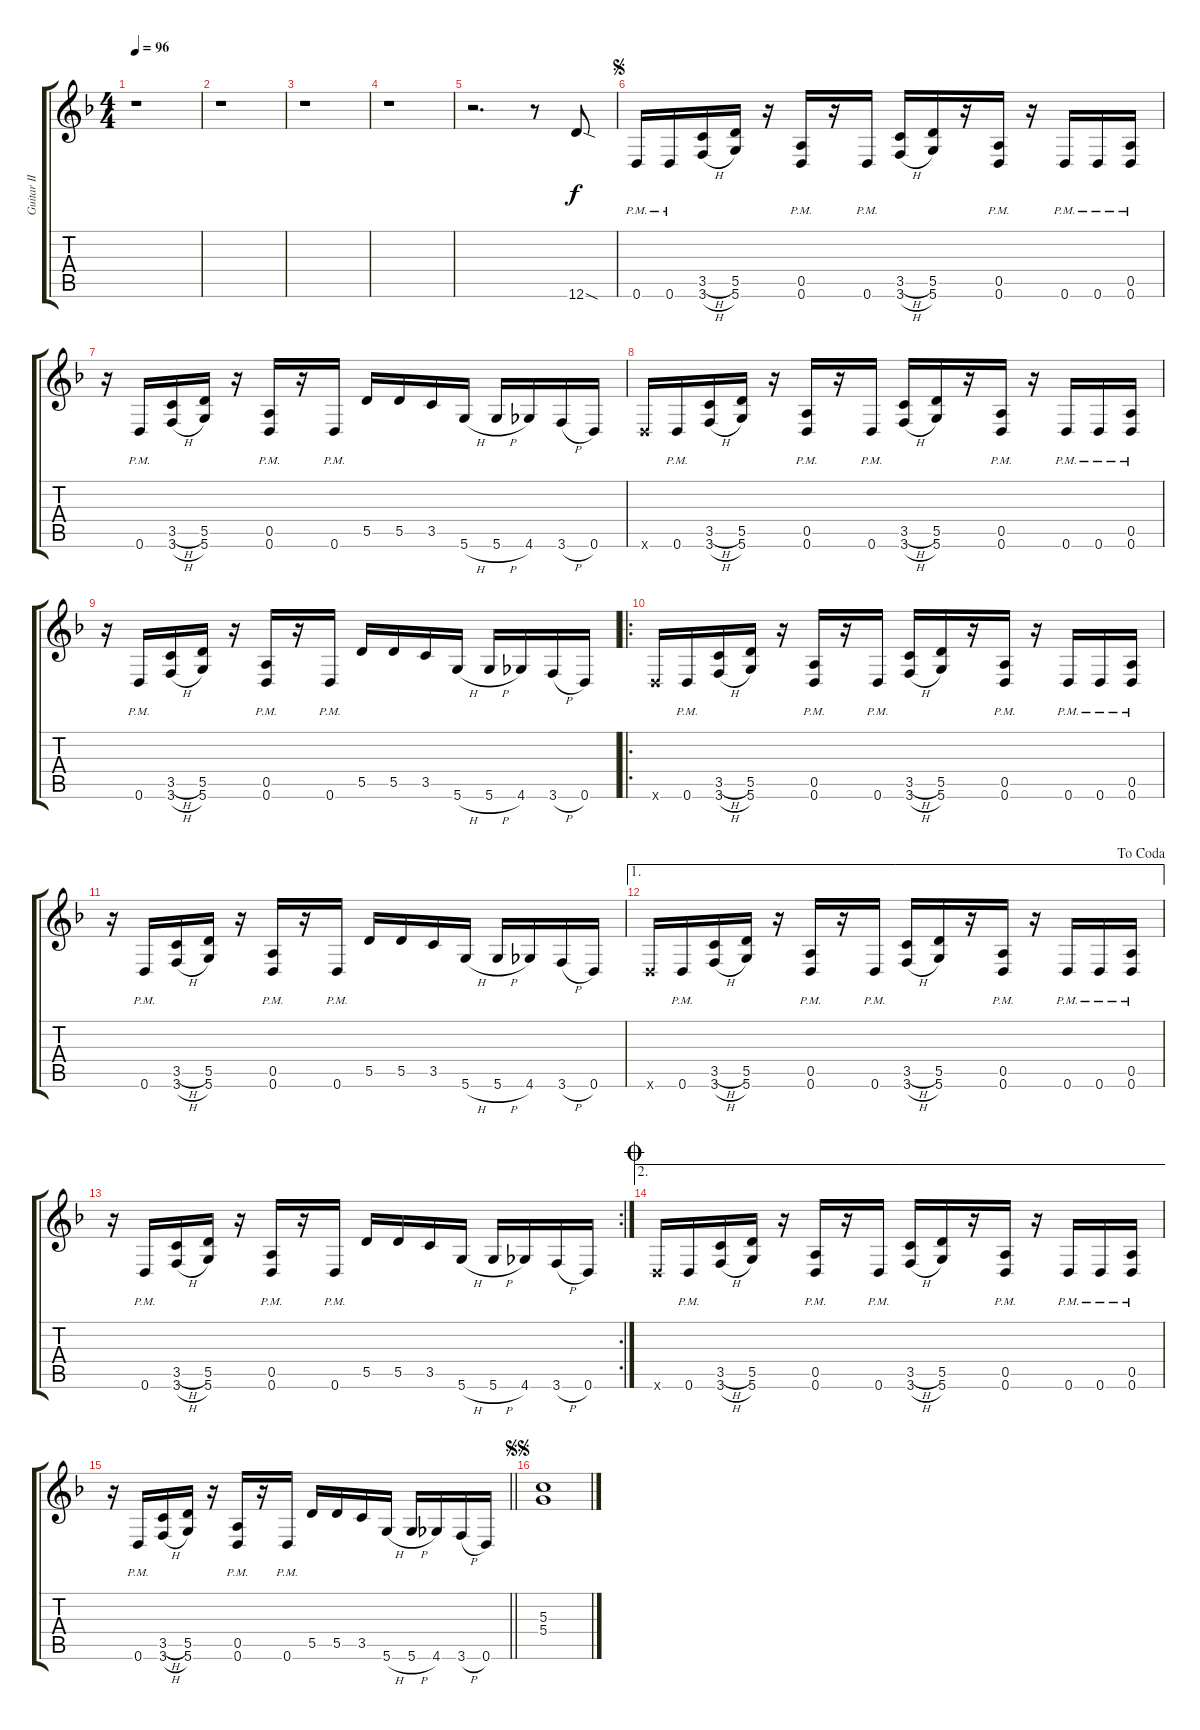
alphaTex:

\track ("Guitar II" "Guitar II") {instrument distortionguitar}
\staff {score tabs}
\tuning (E4 B3 G3 D3 A2 D2) {hide}
\ts (4 4)
\tempo 96
\clef g2
\ks f
r.1{dy f instrument distortionguitar} |
r.1 |
r.1 |
r.1 |
r.2{d} r.8 12.6{sod}.8 |
\jump segno
0.6{pm}.16 0.6{pm}.16 (3.5{h} 3.6{h}).16 (5.5 5.6).16 r.16 (0.5{pm} 0.6{pm}).16 r.16 0.6{pm}.16 (3.5{h} 3.6{h}).16 (5.5 5.6).16 r.16 (0.5{pm} 0.6{pm}).16 r.16 0.6{pm}.16 0.6{pm}.16 (0.5{pm} 0.6{pm}).16 |
r.16 0.6{pm}.16 (3.5{h} 3.6{h}).16 (5.5 5.6).16 r.16 (0.5{pm} 0.6{pm}).16 r.16 0.6{pm}.16 5.5.16 5.5.16 3.5.16 5.6{h}.16 5.6{h}.16 4.6.16 3.6{h}.16 0.6.16 |
0.6{x}.16 0.6{pm}.16 (3.5{h} 3.6{h}).16 (5.5 5.6).16 r.16 (0.5{pm} 0.6{pm}).16 r.16 0.6{pm}.16 (3.5{h} 3.6{h}).16 (5.5 5.6).16 r.16 (0.5{pm} 0.6{pm}).16 r.16 0.6{pm}.16 0.6{pm}.16 (0.5{pm} 0.6{pm}).16 |
r.16 0.6{pm}.16 (3.5{h} 3.6{h}).16 (5.5 5.6).16 r.16 (0.5{pm} 0.6{pm}).16 r.16 0.6{pm}.16 5.5.16 5.5.16 3.5.16 5.6{h}.16 5.6{h}.16 4.6.16 3.6{h}.16 0.6.16 |
\ro
0.6{x}.16 0.6{pm}.16 (3.5{h} 3.6{h}).16 (5.5 5.6).16 r.16 (0.5{pm} 0.6{pm}).16 r.16 0.6{pm}.16 (3.5{h} 3.6{h}).16 (5.5 5.6).16 r.16 (0.5{pm} 0.6{pm}).16 r.16 0.6{pm}.16 0.6{pm}.16 (0.5{pm} 0.6{pm}).16 |
r.16 0.6{pm}.16 (3.5{h} 3.6{h}).16 (5.5 5.6).16 r.16 (0.5{pm} 0.6{pm}).16 r.16 0.6{pm}.16 5.5.16 5.5.16 3.5.16 5.6{h}.16 5.6{h}.16 4.6.16 3.6{h}.16 0.6.16 |
\ae 1
\jump dacoda
0.6{x}.16 0.6{pm}.16 (3.5{h} 3.6{h}).16 (5.5 5.6).16 r.16 (0.5{pm} 0.6{pm}).16 r.16 0.6{pm}.16 (3.5{h} 3.6{h}).16 (5.5 5.6).16 r.16 (0.5{pm} 0.6{pm}).16 r.16 0.6{pm}.16 0.6{pm}.16 (0.5{pm} 0.6{pm}).16 |
\rc 2
r.16 0.6{pm}.16 (3.5{h} 3.6{h}).16 (5.5 5.6).16 r.16 (0.5{pm} 0.6{pm}).16 r.16 0.6{pm}.16 5.5.16 5.5.16 3.5.16 5.6{h}.16 5.6{h}.16 4.6.16 3.6{h}.16 0.6.16 |
\ae 2
\jump coda
0.6{x}.16 0.6{pm}.16 (3.5{h} 3.6{h}).16 (5.5 5.6).16 r.16 (0.5{pm} 0.6{pm}).16 r.16 0.6{pm}.16 (3.5{h} 3.6{h}).16 (5.5 5.6).16 r.16 (0.5{pm} 0.6{pm}).16 r.16 0.6{pm}.16 0.6{pm}.16 (0.5{pm} 0.6{pm}).16 |
\barLineRight lightlight
r.16 0.6{pm}.16 (3.5{h} 3.6{h}).16 (5.5 5.6).16 r.16 (0.5{pm} 0.6{pm}).16 r.16 0.6{pm}.16 5.5.16 5.5.16 3.5.16 5.6{h}.16 5.6{h}.16 4.6.16 3.6{h}.16 0.6.16 |
\jump segnosegno
(5.3 5.4).1
